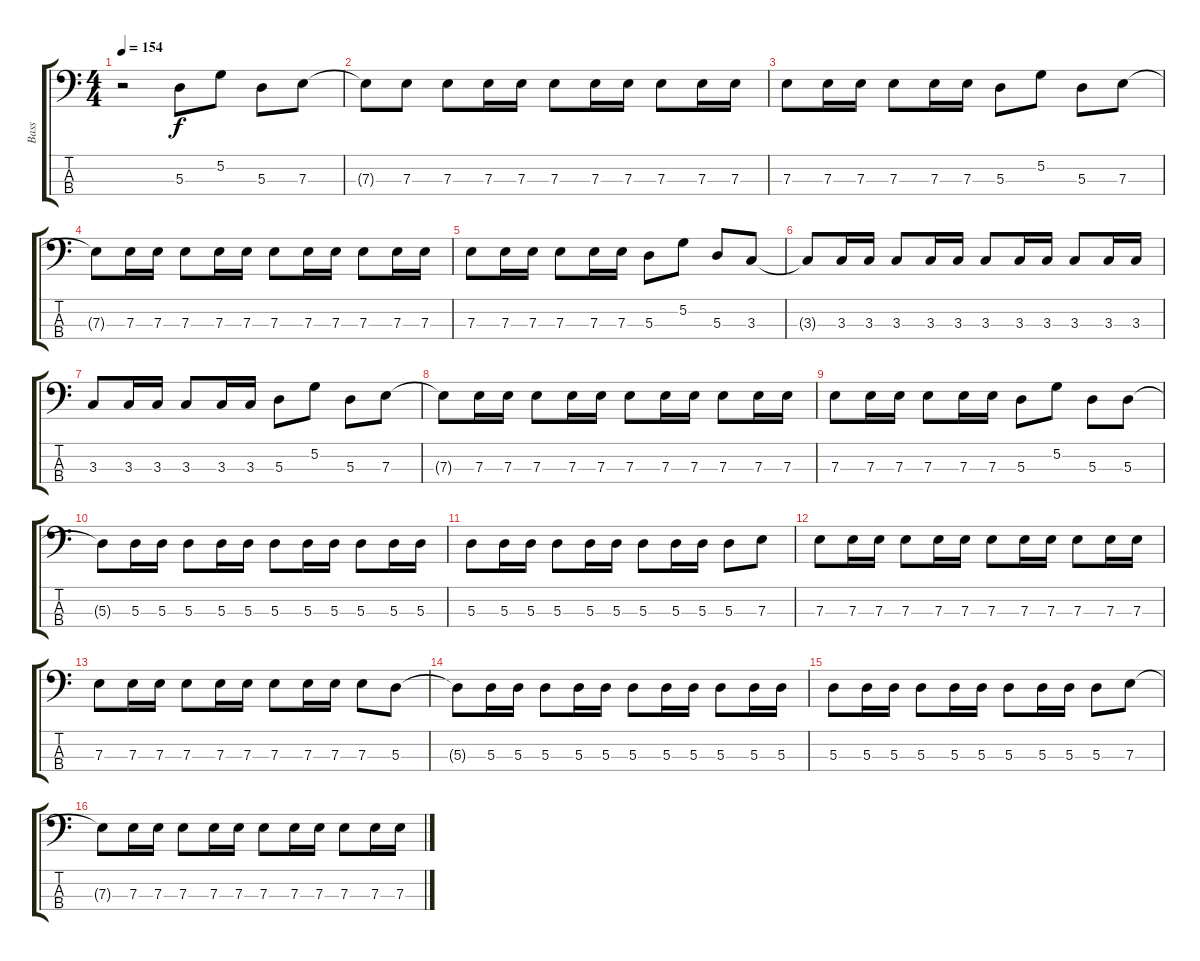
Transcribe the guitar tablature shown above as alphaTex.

\track ("Bass" "Bass") {instrument electricbasspick}
\staff {score tabs}
\tuning (G2 D2 A1 E1) {hide}
\ts (4 4)
\tempo 154
\clef f4
\ks c
r.2{dy f} 5.3.8 5.2.8 5.3.8 7.3.8 |
7.3{t}.8 7.3.8 7.3.8 7.3.16 7.3.16 7.3.8 7.3.16 7.3.16 7.3.8 7.3.16 7.3.16 |
7.3.8 7.3.16 7.3.16 7.3.8 7.3.16 7.3.16 5.3.8 5.2.8 5.3.8 7.3.8 |
7.3{t}.8 7.3.16 7.3.16 7.3.8 7.3.16 7.3.16 7.3.8 7.3.16 7.3.16 7.3.8 7.3.16 7.3.16 |
7.3.8 7.3.16 7.3.16 7.3.8 7.3.16 7.3.16 5.3.8 5.2.8 5.3.8 3.3.8 |
3.3{t}.8 3.3.16 3.3.16 3.3.8 3.3.16 3.3.16 3.3.8 3.3.16 3.3.16 3.3.8 3.3.16 3.3.16 |
3.3.8 3.3.16 3.3.16 3.3.8 3.3.16 3.3.16 5.3.8 5.2.8 5.3.8 7.3.8 |
7.3{t}.8 7.3.16 7.3.16 7.3.8 7.3.16 7.3.16 7.3.8 7.3.16 7.3.16 7.3.8 7.3.16 7.3.16 |
7.3.8 7.3.16 7.3.16 7.3.8 7.3.16 7.3.16 5.3.8 5.2.8 5.3.8 5.3.8 |
5.3{t}.8 5.3.16 5.3.16 5.3.8 5.3.16 5.3.16 5.3.8 5.3.16 5.3.16 5.3.8 5.3.16 5.3.16 |
5.3.8 5.3.16 5.3.16 5.3.8 5.3.16 5.3.16 5.3.8 5.3.16 5.3.16 5.3.8 7.3.8 |
7.3.8 7.3.16 7.3.16 7.3.8 7.3.16 7.3.16 7.3.8 7.3.16 7.3.16 7.3.8 7.3.16 7.3.16 |
7.3.8 7.3.16 7.3.16 7.3.8 7.3.16 7.3.16 7.3.8 7.3.16 7.3.16 7.3.8 5.3.8 |
5.3{t}.8 5.3.16 5.3.16 5.3.8 5.3.16 5.3.16 5.3.8 5.3.16 5.3.16 5.3.8 5.3.16 5.3.16 |
5.3.8 5.3.16 5.3.16 5.3.8 5.3.16 5.3.16 5.3.8 5.3.16 5.3.16 5.3.8 7.3.8 |
7.3{t}.8 7.3.16 7.3.16 7.3.8 7.3.16 7.3.16 7.3.8 7.3.16 7.3.16 7.3.8 7.3.16 7.3.16
